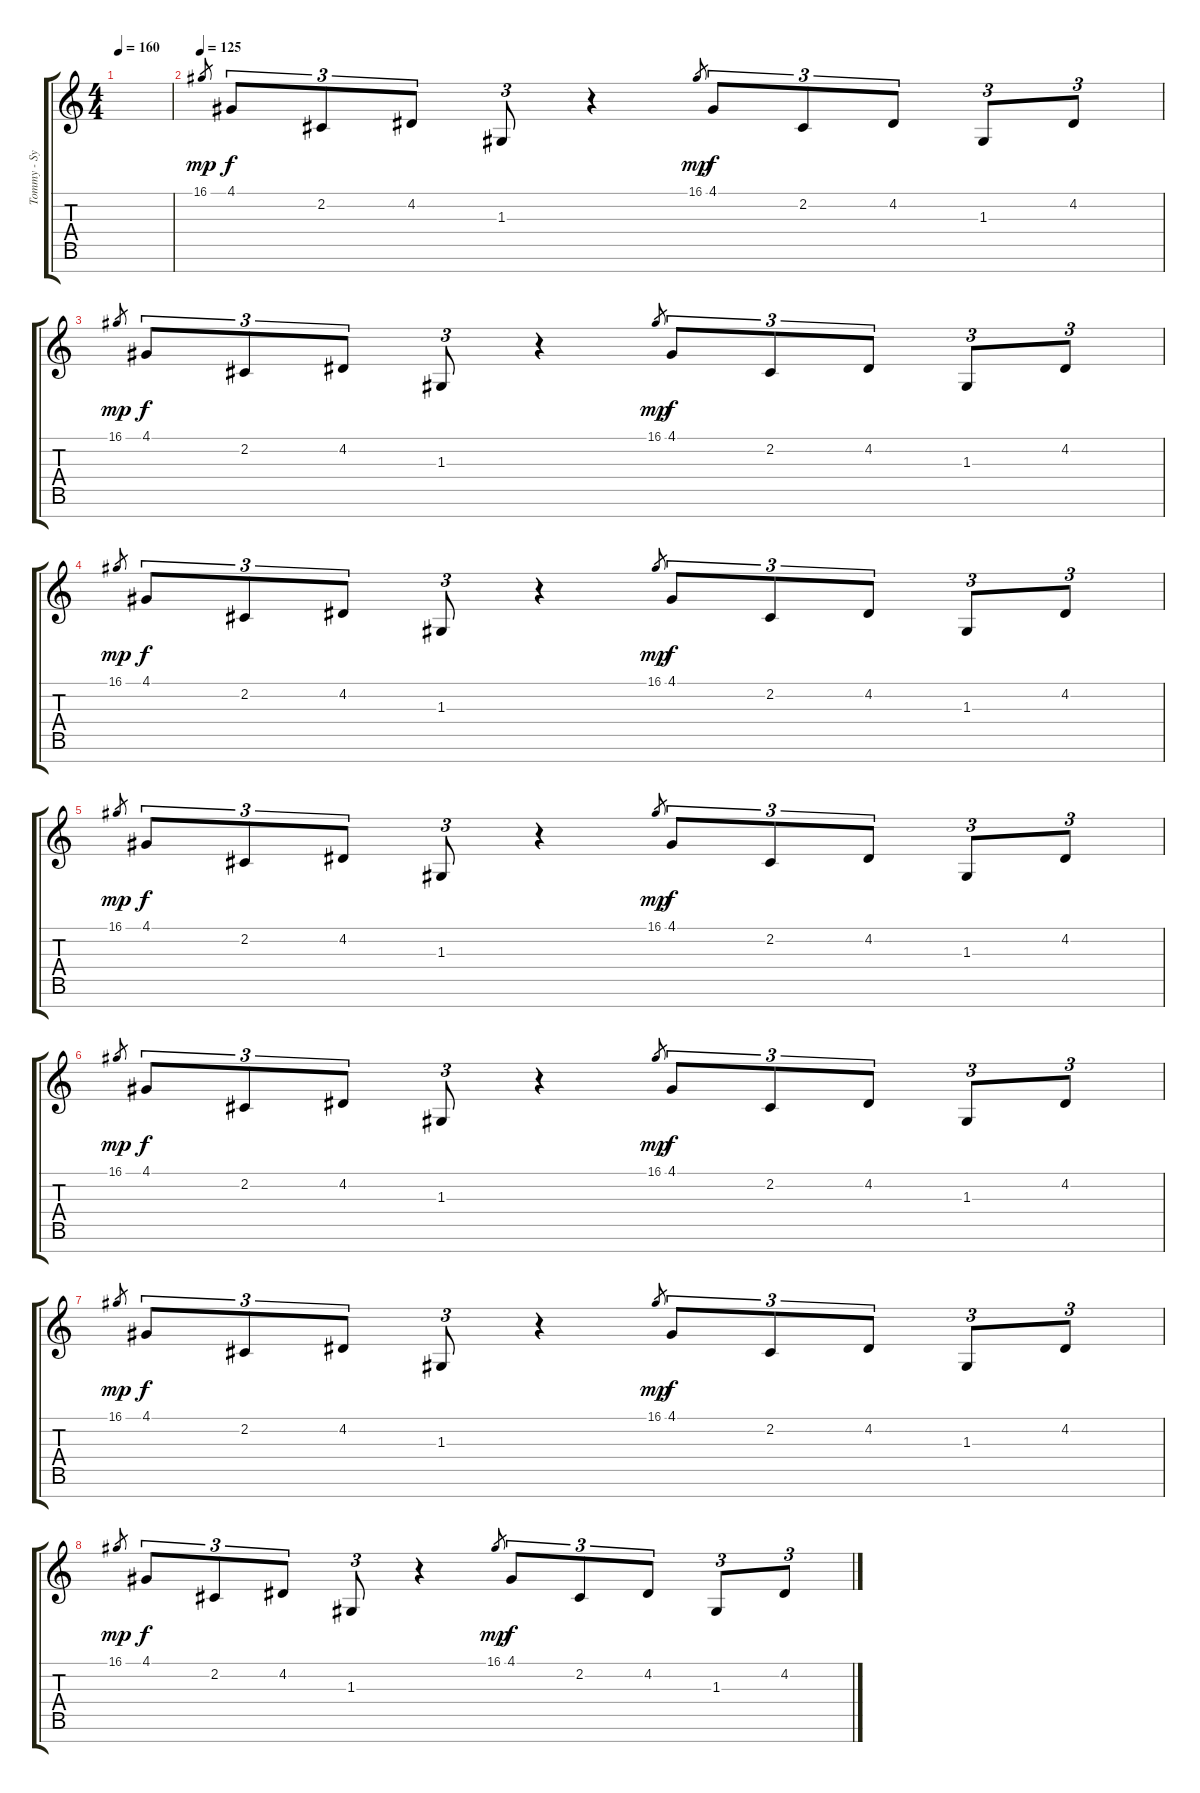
\track ("Tommy - Synth" "Tommy - Sy") {instrument fx5brightness}
\staff {score tabs}
\tuning (E4 B3 G3 D3 A2 E2 B1) {hide}
\ts (4 4)
\tempo 160
\clef g2
\ks c
|
\tempo 125
16.1.8{gr dy mp} 4.1.8{tu (3 2) dy f volume 10} 2.2.8{tu (3 2)} 4.2.8{tu (3 2)} 1.3.8{tu (3 2)} r.4 16.1.8{gr dy mp} 4.1.8{tu (3 2) dy f} 2.2.8{tu (3 2)} 4.2.8{tu (3 2)} 1.3.8{tu (3 2)} 4.2.8{tu (3 2)} |
16.1.8{gr dy mp} 4.1.8{tu (3 2) dy f} 2.2.8{tu (3 2)} 4.2.8{tu (3 2)} 1.3.8{tu (3 2)} r.4 16.1.8{gr dy mp} 4.1.8{tu (3 2) dy f} 2.2.8{tu (3 2)} 4.2.8{tu (3 2)} 1.3.8{tu (3 2)} 4.2.8{tu (3 2)} |
16.1.8{gr dy mp} 4.1.8{tu (3 2) dy f} 2.2.8{tu (3 2)} 4.2.8{tu (3 2)} 1.3.8{tu (3 2)} r.4 16.1.8{gr dy mp} 4.1.8{tu (3 2) dy f} 2.2.8{tu (3 2)} 4.2.8{tu (3 2)} 1.3.8{tu (3 2)} 4.2.8{tu (3 2)} |
16.1.8{gr dy mp} 4.1.8{tu (3 2) dy f} 2.2.8{tu (3 2)} 4.2.8{tu (3 2)} 1.3.8{tu (3 2)} r.4 16.1.8{gr dy mp} 4.1.8{tu (3 2) dy f} 2.2.8{tu (3 2)} 4.2.8{tu (3 2)} 1.3.8{tu (3 2)} 4.2.8{tu (3 2)} |
16.1.8{gr dy mp} 4.1.8{tu (3 2) dy f} 2.2.8{tu (3 2)} 4.2.8{tu (3 2)} 1.3.8{tu (3 2)} r.4 16.1.8{gr dy mp} 4.1.8{tu (3 2) dy f} 2.2.8{tu (3 2)} 4.2.8{tu (3 2)} 1.3.8{tu (3 2)} 4.2.8{tu (3 2)} |
16.1.8{gr dy mp} 4.1.8{tu (3 2) dy f} 2.2.8{tu (3 2)} 4.2.8{tu (3 2)} 1.3.8{tu (3 2)} r.4 16.1.8{gr dy mp} 4.1.8{tu (3 2) dy f} 2.2.8{tu (3 2)} 4.2.8{tu (3 2)} 1.3.8{tu (3 2)} 4.2.8{tu (3 2)} |
16.1.8{gr dy mp} 4.1.8{tu (3 2) dy f} 2.2.8{tu (3 2)} 4.2.8{tu (3 2)} 1.3.8{tu (3 2)} r.4 16.1.8{gr dy mp} 4.1.8{tu (3 2) dy f} 2.2.8{tu (3 2)} 4.2.8{tu (3 2)} 1.3.8{tu (3 2)} 4.2.8{tu (3 2)}
